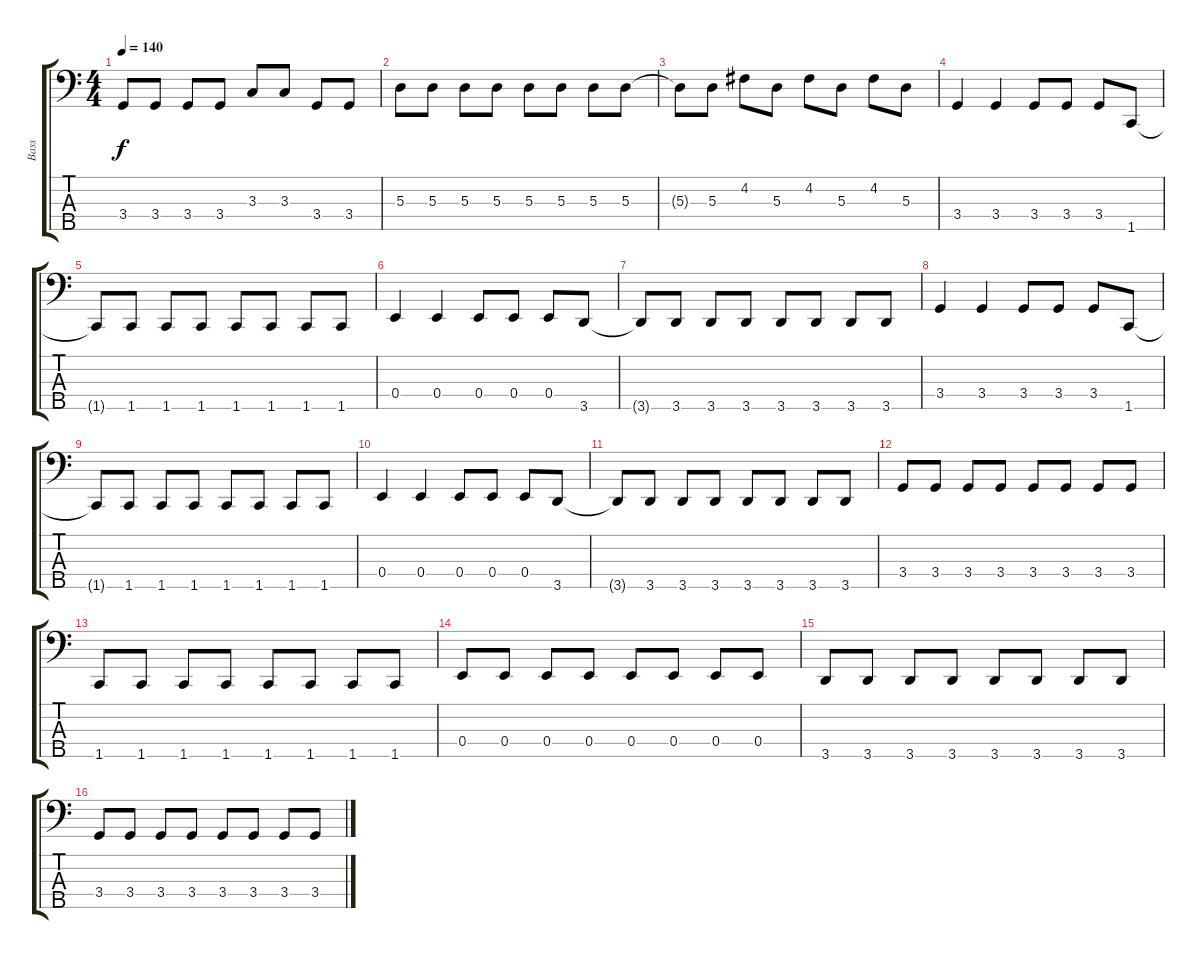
\track ("Bass" "Bass") {instrument electricbasspick}
\staff {score tabs}
\tuning (G2 D2 A1 E1 B0) {hide}
\ts (4 4)
\tempo 140
\clef f4
\ks c
3.4{t}.8{dy f} 3.4.8 3.4.8 3.4.8 3.3.8 3.3.8 3.4.8 3.4.8 |
5.3.8 5.3.8 5.3.8 5.3.8 5.3.8 5.3.8 5.3.8 5.3.8 |
5.3{t}.8 5.3.8 4.2.8 5.3.8 4.2.8 5.3.8 4.2.8 5.3.8 |
3.4.4 3.4.4 3.4.8 3.4.8 3.4.8 1.5.8 |
1.5{t}.8 1.5.8 1.5.8 1.5.8 1.5.8 1.5.8 1.5.8 1.5.8 |
0.4.4 0.4.4 0.4.8 0.4.8 0.4.8 3.5.8 |
3.5{t}.8 3.5.8 3.5.8 3.5.8 3.5.8 3.5.8 3.5.8 3.5.8 |
3.4.4 3.4.4 3.4.8 3.4.8 3.4.8 1.5.8 |
1.5{t}.8 1.5.8 1.5.8 1.5.8 1.5.8 1.5.8 1.5.8 1.5.8 |
0.4.4 0.4.4 0.4.8 0.4.8 0.4.8 3.5.8 |
3.5{t}.8 3.5.8 3.5.8 3.5.8 3.5.8 3.5.8 3.5.8 3.5.8 |
3.4.8 3.4.8 3.4.8 3.4.8 3.4.8 3.4.8 3.4.8 3.4.8 |
1.5.8 1.5.8 1.5.8 1.5.8 1.5.8 1.5.8 1.5.8 1.5.8 |
0.4.8 0.4.8 0.4.8 0.4.8 0.4.8 0.4.8 0.4.8 0.4.8 |
3.5.8 3.5.8 3.5.8 3.5.8 3.5.8 3.5.8 3.5.8 3.5.8 |
3.4.8 3.4.8 3.4.8 3.4.8 3.4.8 3.4.8 3.4.8 3.4.8
